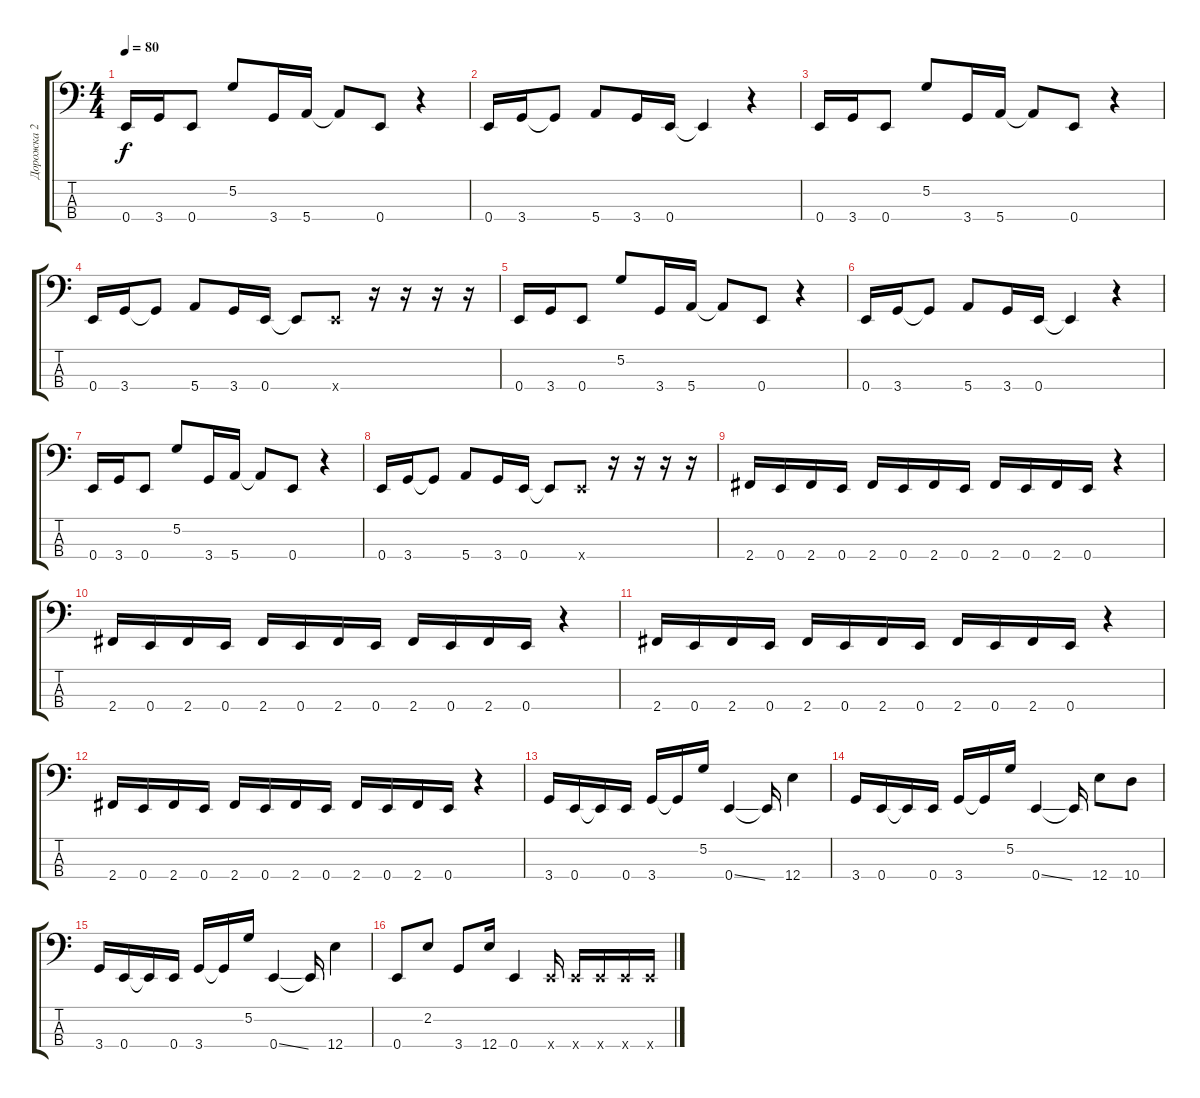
\track ("Дорожка 2" "Дорожка 2") {instrument electricbassfinger}
\staff {score tabs}
\tuning (G2 D2 A1 E1) {hide}
\ts (4 4)
\tempo 80
\clef f4
\ks c
0.4.16{dy f instrument electricbassfinger} 3.4.16 0.4.8 5.2.8 3.4.16 5.4.16 5.4{t}.8 0.4.8 r.4 |
0.4.16 3.4.16 3.4{t}.8 5.4.8 3.4.16 0.4.16 0.4{t}.4 r.4 |
0.4.16 3.4.16 0.4.8 5.2.8 3.4.16 5.4.16 5.4{t}.8 0.4.8 r.4 |
0.4.16 3.4.16 3.4{t}.8 5.4.8 3.4.16 0.4.16 0.4{t}.8 0.4{x}.8 r.16 r.16 r.16 r.16 |
0.4.16 3.4.16 0.4.8 5.2.8 3.4.16 5.4.16 5.4{t}.8 0.4.8 r.4 |
0.4.16 3.4.16 3.4{t}.8 5.4.8 3.4.16 0.4.16 0.4{t}.4 r.4 |
0.4.16 3.4.16 0.4.8 5.2.8 3.4.16 5.4.16 5.4{t}.8 0.4.8 r.4 |
0.4.16 3.4.16 3.4{t}.8 5.4.8 3.4.16 0.4.16 0.4{t}.8 0.4{x}.8 r.16 r.16 r.16 r.16 |
2.4.16 0.4.16 2.4.16 0.4.16 2.4.16 0.4.16 2.4.16 0.4.16 2.4.16 0.4.16 2.4.16 0.4.16 r.4 |
2.4.16 0.4.16 2.4.16 0.4.16 2.4.16 0.4.16 2.4.16 0.4.16 2.4.16 0.4.16 2.4.16 0.4.16 r.4 |
2.4.16 0.4.16 2.4.16 0.4.16 2.4.16 0.4.16 2.4.16 0.4.16 2.4.16 0.4.16 2.4.16 0.4.16 r.4 |
2.4.16 0.4.16 2.4.16 0.4.16 2.4.16 0.4.16 2.4.16 0.4.16 2.4.16 0.4.16 2.4.16 0.4.16 r.4 |
3.4.16 0.4.16 0.4{t}.16 0.4.16 3.4.16 3.4{t}.16 5.2.16 0.4{ss}.4 0.4{t}.16 12.4.4 |
3.4.16 0.4.16 0.4{t}.16 0.4.16 3.4.16 3.4{t}.16 5.2.16 0.4{ss}.4 0.4{t}.16 12.4.8 10.4.8 |
3.4.16 0.4.16 0.4{t}.16 0.4.16 3.4.16 3.4{t}.16 5.2.16 0.4{ss}.4 0.4{t}.16 12.4.4 |
0.4.8 2.2.8 3.4.8 12.4.16 0.4.4 0.4{x}.16 0.4{x}.16 0.4{x}.16 0.4{x}.16 0.4{x}.16
